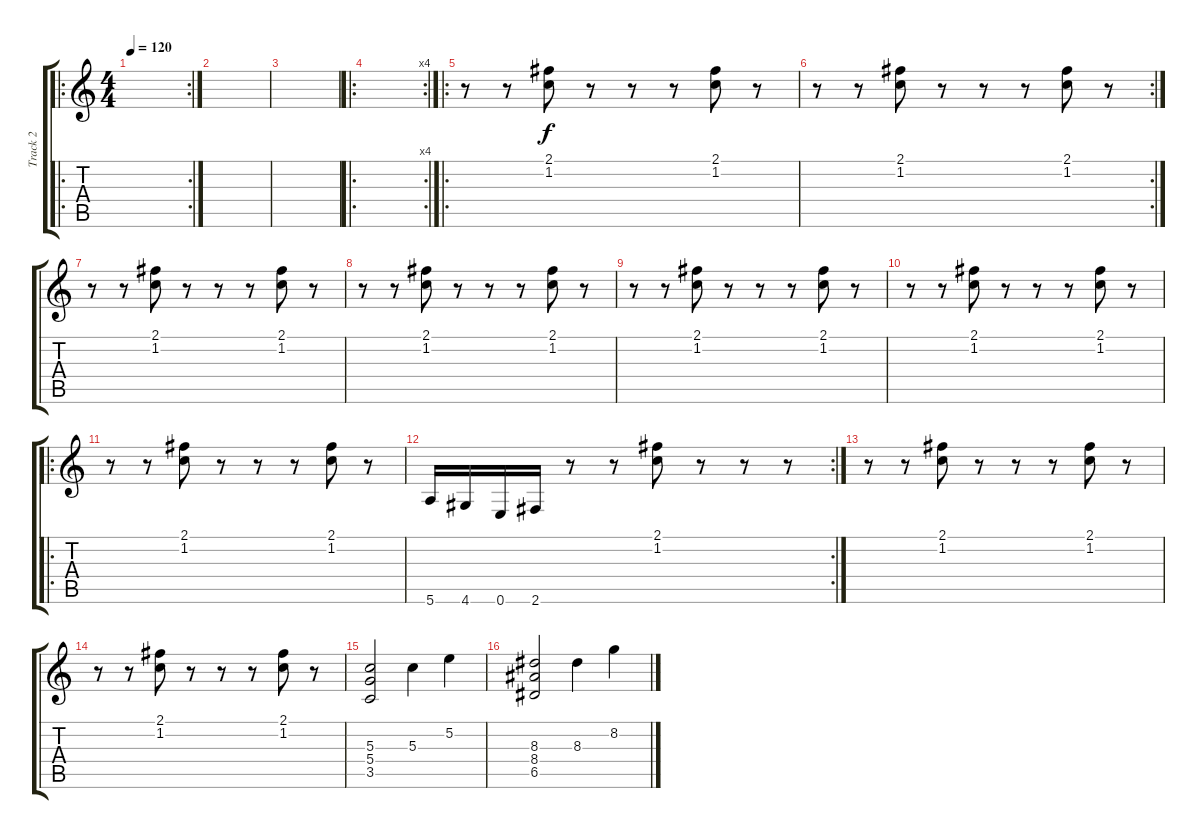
\track ("Track 2" "Track 2") {instrument overdrivenguitar}
\staff {score tabs}
\tuning (E4 B3 G3 D3 A2 E2) {hide}
\ro
\rc 2
\ts (4 4)
\tempo 120
\clef g2
\ks c
|
|
|
\ro
\rc 4
|
\ro
r.8 r.8 (2.1 1.2).8 r.8 r.8 r.8 (2.1 1.2).8 r.8 |
\rc 2
r.8 r.8 (2.1 1.2).8 r.8 r.8 r.8 (2.1 1.2).8 r.8 |
r.8 r.8 (2.1 1.2).8 r.8 r.8 r.8 (2.1 1.2).8 r.8 |
r.8 r.8 (2.1 1.2).8 r.8 r.8 r.8 (2.1 1.2).8 r.8 |
r.8 r.8 (2.1 1.2).8 r.8 r.8 r.8 (2.1 1.2).8 r.8 |
r.8 r.8 (2.1 1.2).8 r.8 r.8 r.8 (2.1 1.2).8 r.8 |
\ro
r.8 r.8 (2.1 1.2).8 r.8 r.8 r.8 (2.1 1.2).8 r.8 |
\rc 2
5.6.16 4.6.16 0.6.16 2.6.16 r.8 r.8 (2.1 1.2).8 r.8 r.8 r.8 |
r.8 r.8 (2.1 1.2).8 r.8 r.8 r.8 (2.1 1.2).8 r.8 |
r.8 r.8 (2.1 1.2).8 r.8 r.8 r.8 (2.1 1.2).8 r.8 |
(5.3 5.4 3.5).2 5.3.4 5.2.4 |
(8.3 8.4 6.5).2 8.3.4 8.2.4
